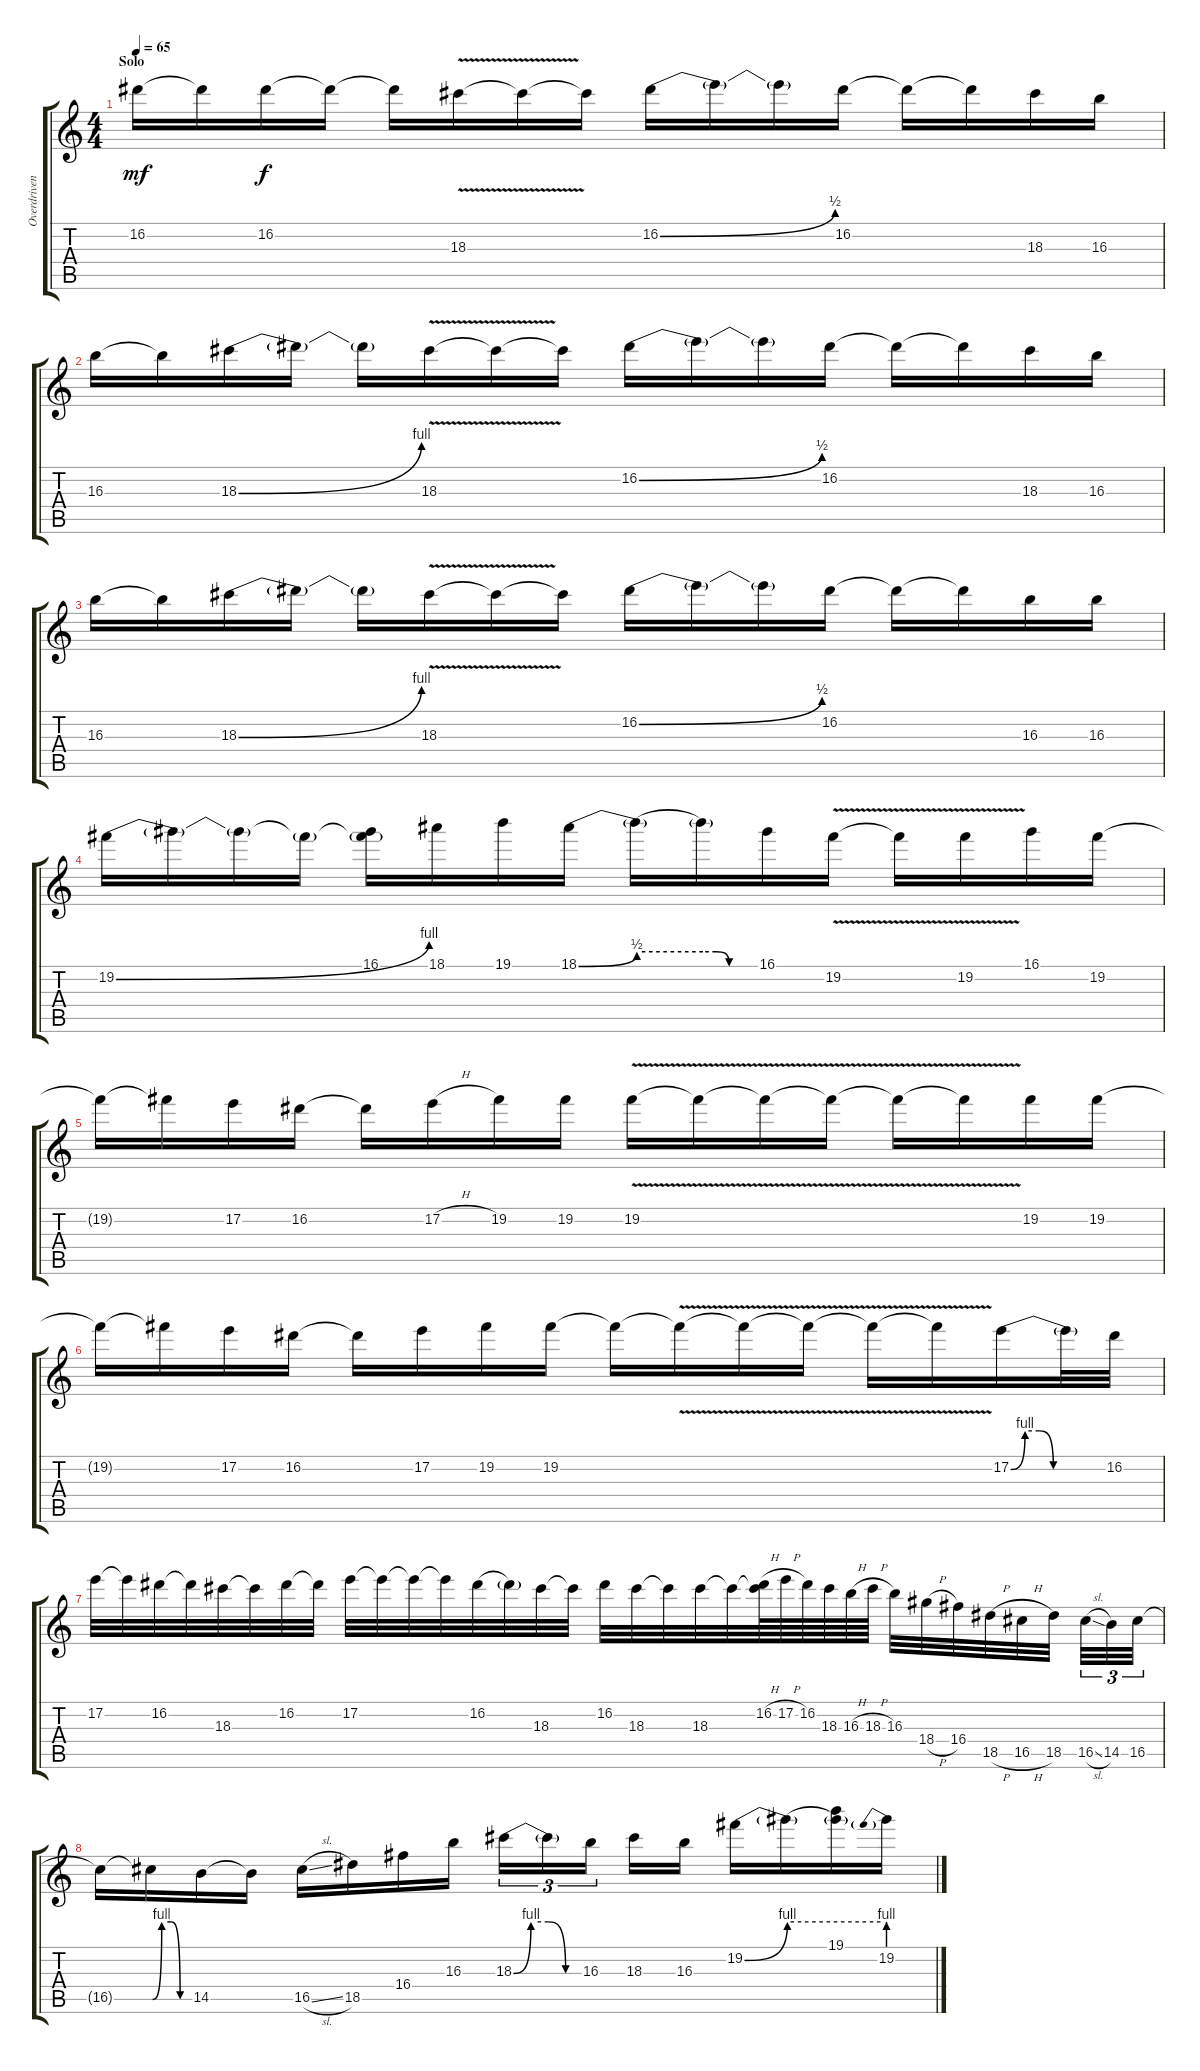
\track ("Overdriven Guitar" "Overdriven") {instrument overdrivenguitar}
\staff {score tabs}
\tuning (E4 B3 G3 D3 A2 E2) {hide}
\ts (4 4)
\section ("" "Solo")
\tempo 65
\clef g2
\ks c
16.2{t}.16{dy mf} 16.2{t}.16 16.2.16{dy f} 16.2{t}.16 16.2{t}.16 18.3{v}.16 18.3{t}.16 18.3{t}.16 16.2{be (bend 0 0 60 2)}.16 16.2{t}.16 16.2{t}.16 16.2.16 16.2{t}.16 16.2{t}.16 18.3.16 16.3.16 |
16.3.16 16.3{t}.16 18.3{be (bend 0 0 60 4)}.16 18.3{t}.16 18.3{t}.16 18.3{v}.16 18.3{t}.16 18.3{t}.16 16.2{be (bend 0 0 60 2)}.16 16.2{t}.16 16.2{t}.16 16.2.16 16.2{t}.16 16.2{t}.16 18.3.16 16.3.16 |
16.3.16 16.3{t}.16 18.3{be (bend 0 0 60 4)}.16 18.3{t}.16 18.3{t}.16 18.3{v}.16 18.3{t}.16 18.3{t}.16 16.2{be (bend 0 0 60 2)}.16 16.2{t}.16 16.2{t}.16 16.2.16 16.2{t}.16 16.2{t}.16 16.3.16 16.3.16 |
19.2{be (bend 0 0 60 4)}.16 19.2{t}.16 19.2{t}.16 19.2{t}.16 (16.1 19.2{t}).16 18.1.16 19.1.16 18.1{be (bend 0 0 60 2)}.16 18.1{be (hold 0 2 60 2) t}.16 18.1{be (custom 0 2 15 2 30 0 60 0) t}.16 16.1.16 19.2{v}.16 19.2{v t}.16 19.2{v}.16 16.1.16 19.2.16 |
19.2{t}.16 19.2{be (hold 0 0 60 0) t}.16 17.2.16 16.2.16 16.2{t}.16 17.2{h}.16 19.2.16 19.2.16 19.2{v}.16 19.2{v t}.16 19.2{v t}.16 19.2{v t}.16 19.2{v t}.16 19.2{t}.16 19.2.16 19.2.16 |
19.2{t}.16 19.2{t}.16 17.2.16 16.2.16 16.2{t}.16 17.2.16 19.2.16 19.2.16 19.2{t}.16 19.2{v t}.16 19.2{v t}.16 19.2{v t}.16 19.2{v t}.16 19.2{v t}.16 17.2{be (custom 0 0 15 4 30 4 45 0 60 0)}.16 17.2{be (hold 0 0 60 0) t}.32 16.2.32 |
17.2.32 17.2{t}.32 16.2.32 16.2{t}.32 18.3.32 18.3{t}.32 16.2.32 16.2{t}.32 17.2.32 17.2{t}.32 17.2{t}.32 17.2{t}.32 16.2{be (hold 0 0 60 0)}.32 16.2{be (hold 0 0 60 0) t}.32 18.3.32 18.3{t}.32 16.2.32 18.3.32 18.3{t}.32 18.3.32 18.3{t}.32 (16.2{h} 18.3{t}).64 17.2{h}.64 16.2.64 18.3.64 16.3{h}.64 18.3{h}.64 16.3.32 18.4{h}.32 16.4.32 18.5{h}.32 16.5{h}.32 18.5.32 16.5{sl}.32{tu (3 2)} 14.5.32{tu (3 2)} 16.5.32{tu (3 2)} |
16.5{t}.16 16.5{be (custom 0 0 15 4 30 4 45 0 60 0) t}.16 14.5.16 14.5{t}.16 16.5{sl}.16 18.5.16 16.4.16 16.3.16 18.3{be (custom 0 0 15 4 30 4 45 0 60 0)}.16{tu (3 2)} 18.3{t}.16{tu (3 2)} 16.3.16{tu (3 2)} 18.3.16 16.3.16 19.2{be (bend 0 0 60 4)}.16 19.2{be (hold 0 4 60 4) t}.16 (19.1 19.2{t}).16 19.2{be (prebend 0 4 60 4)}.16
